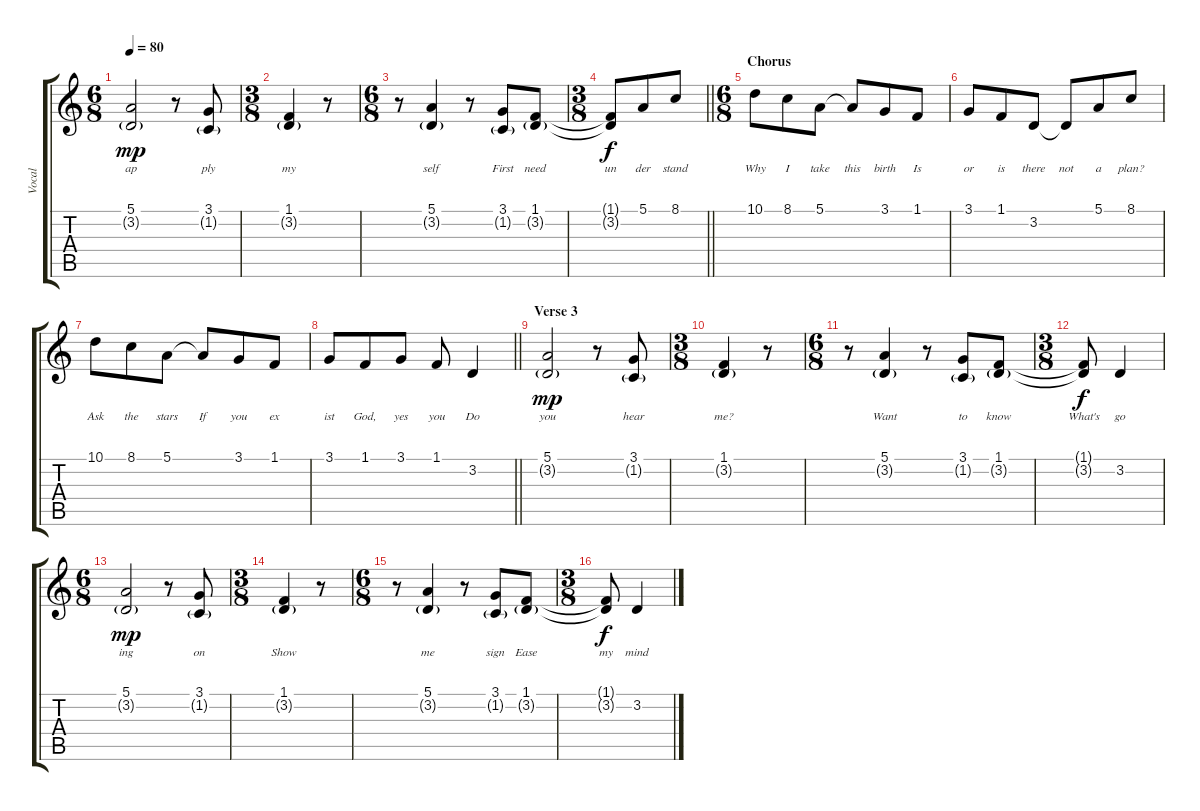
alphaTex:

\track ("Vocal" "Vocal") {instrument acousticgrandpiano}
\staff {score tabs}
\tuning (E4 B3 G3 D3 A2 E2) {hide}
\ts (6 8)
\tempo 80
\clef g2
\ks c
(5.1 3.2{g}).2{lyrics (0 "ap") lyrics (1 "") lyrics (2 "") lyrics (3 "") lyrics (4 "") dy mp} r.8 (3.1 1.2{g}).8{lyrics (0 "ply") lyrics (1 "") lyrics (2 "") lyrics (3 "") lyrics (4 "")} |
\ts (3 8)
(1.1 3.2{g}).4{lyrics (0 "my") lyrics (1 "") lyrics (2 "") lyrics (3 "") lyrics (4 "")} r.8 |
\ts (6 8)
r.8 (5.1 3.2{g}).4{lyrics (0 "self") lyrics (1 "") lyrics (2 "") lyrics (3 "") lyrics (4 "")} r.8 (3.1 1.2{g}).8{lyrics (0 "First") lyrics (1 "") lyrics (2 "") lyrics (3 "") lyrics (4 "")} (1.1 3.2{g}).8{lyrics (0 "need") lyrics (1 "") lyrics (2 "") lyrics (3 "") lyrics (4 "")} |
\ts (3 8)
\barLineRight lightlight
(1.1{t} 3.2{t}).8{lyrics (0 "un") lyrics (1 "") lyrics (2 "") lyrics (3 "") lyrics (4 "") dy f} 5.1.8{lyrics (0 "der") lyrics (1 "") lyrics (2 "") lyrics (3 "") lyrics (4 "")} 8.1.8{lyrics (0 "stand") lyrics (1 "") lyrics (2 "") lyrics (3 "") lyrics (4 "")} |
\ts (6 8)
\section ("" "Chorus")
10.1.8{lyrics (0 "Why") lyrics (1 "") lyrics (2 "") lyrics (3 "") lyrics (4 "")} 8.1.8{lyrics (0 "I") lyrics (1 "") lyrics (2 "") lyrics (3 "") lyrics (4 "")} 5.1.8{lyrics (0 "take") lyrics (1 "") lyrics (2 "") lyrics (3 "") lyrics (4 "")} 5.1{t}.8{lyrics (0 "this") lyrics (1 "") lyrics (2 "") lyrics (3 "") lyrics (4 "")} 3.1.8{lyrics (0 "birth") lyrics (1 "") lyrics (2 "") lyrics (3 "") lyrics (4 "")} 1.1.8{lyrics (0 "Is") lyrics (1 "") lyrics (2 "") lyrics (3 "") lyrics (4 "")} |
3.1.8{lyrics (0 "or") lyrics (1 "") lyrics (2 "") lyrics (3 "") lyrics (4 "")} 1.1.8{lyrics (0 "is") lyrics (1 "") lyrics (2 "") lyrics (3 "") lyrics (4 "")} 3.2.8{lyrics (0 "there") lyrics (1 "") lyrics (2 "") lyrics (3 "") lyrics (4 "")} 3.2{t}.8{lyrics (0 "not") lyrics (1 "") lyrics (2 "") lyrics (3 "") lyrics (4 "")} 5.1.8{lyrics (0 "a") lyrics (1 "") lyrics (2 "") lyrics (3 "") lyrics (4 "")} 8.1.8{lyrics (0 "plan?") lyrics (1 "") lyrics (2 "") lyrics (3 "") lyrics (4 "")} |
10.1.8{lyrics (0 "Ask") lyrics (1 "") lyrics (2 "") lyrics (3 "") lyrics (4 "")} 8.1.8{lyrics (0 "the") lyrics (1 "") lyrics (2 "") lyrics (3 "") lyrics (4 "")} 5.1.8{lyrics (0 "stars") lyrics (1 "") lyrics (2 "") lyrics (3 "") lyrics (4 "")} 5.1{t}.8{lyrics (0 "If") lyrics (1 "") lyrics (2 "") lyrics (3 "") lyrics (4 "")} 3.1.8{lyrics (0 "you") lyrics (1 "") lyrics (2 "") lyrics (3 "") lyrics (4 "")} 1.1.8{lyrics (0 "ex") lyrics (1 "") lyrics (2 "") lyrics (3 "") lyrics (4 "")} |
\barLineRight lightlight
3.1.8{lyrics (0 "ist") lyrics (1 "") lyrics (2 "") lyrics (3 "") lyrics (4 "")} 1.1.8{lyrics (0 "God,") lyrics (1 "") lyrics (2 "") lyrics (3 "") lyrics (4 "")} 3.1.8{lyrics (0 "yes") lyrics (1 "") lyrics (2 "") lyrics (3 "") lyrics (4 "")} 1.1.8{lyrics (0 "you") lyrics (1 "") lyrics (2 "") lyrics (3 "") lyrics (4 "")} 3.2.4{lyrics (0 "Do") lyrics (1 "") lyrics (2 "") lyrics (3 "") lyrics (4 "")} |
\section ("" "Verse 3")
(5.1 3.2{g}).2{lyrics (0 "you") lyrics (1 "") lyrics (2 "") lyrics (3 "") lyrics (4 "") dy mp} r.8 (3.1 1.2{g}).8{lyrics (0 "hear") lyrics (1 "") lyrics (2 "") lyrics (3 "") lyrics (4 "")} |
\ts (3 8)
(1.1 3.2{g}).4{lyrics (0 "me?") lyrics (1 "") lyrics (2 "") lyrics (3 "") lyrics (4 "")} r.8 |
\ts (6 8)
r.8 (5.1 3.2{g}).4{lyrics (0 "Want") lyrics (1 "") lyrics (2 "") lyrics (3 "") lyrics (4 "")} r.8 (3.1 1.2{g}).8{lyrics (0 "to") lyrics (1 "") lyrics (2 "") lyrics (3 "") lyrics (4 "")} (1.1 3.2{g}).8{lyrics (0 "know") lyrics (1 "") lyrics (2 "") lyrics (3 "") lyrics (4 "")} |
\ts (3 8)
(1.1{t} 3.2{t}).8{lyrics (0 "What's") lyrics (1 "") lyrics (2 "") lyrics (3 "") lyrics (4 "") dy f} 3.2.4{lyrics (0 "go") lyrics (1 "") lyrics (2 "") lyrics (3 "") lyrics (4 "")} |
\ts (6 8)
(5.1 3.2{g}).2{lyrics (0 "ing") lyrics (1 "") lyrics (2 "") lyrics (3 "") lyrics (4 "") dy mp} r.8 (3.1 1.2{g}).8{lyrics (0 "on") lyrics (1 "") lyrics (2 "") lyrics (3 "") lyrics (4 "")} |
\ts (3 8)
(1.1 3.2{g}).4{lyrics (0 "Show") lyrics (1 "") lyrics (2 "") lyrics (3 "") lyrics (4 "")} r.8 |
\ts (6 8)
r.8 (5.1 3.2{g}).4{lyrics (0 "me") lyrics (1 "") lyrics (2 "") lyrics (3 "") lyrics (4 "")} r.8 (3.1 1.2{g}).8{lyrics (0 "sign") lyrics (1 "") lyrics (2 "") lyrics (3 "") lyrics (4 "")} (1.1 3.2{g}).8{lyrics (0 "Ease") lyrics (1 "") lyrics (2 "") lyrics (3 "") lyrics (4 "")} |
\ts (3 8)
(1.1{t} 3.2{t}).8{lyrics (0 "my") lyrics (1 "") lyrics (2 "") lyrics (3 "") lyrics (4 "") dy f} 3.2.4{lyrics (0 "mind") lyrics (1 "") lyrics (2 "") lyrics (3 "") lyrics (4 "")}
